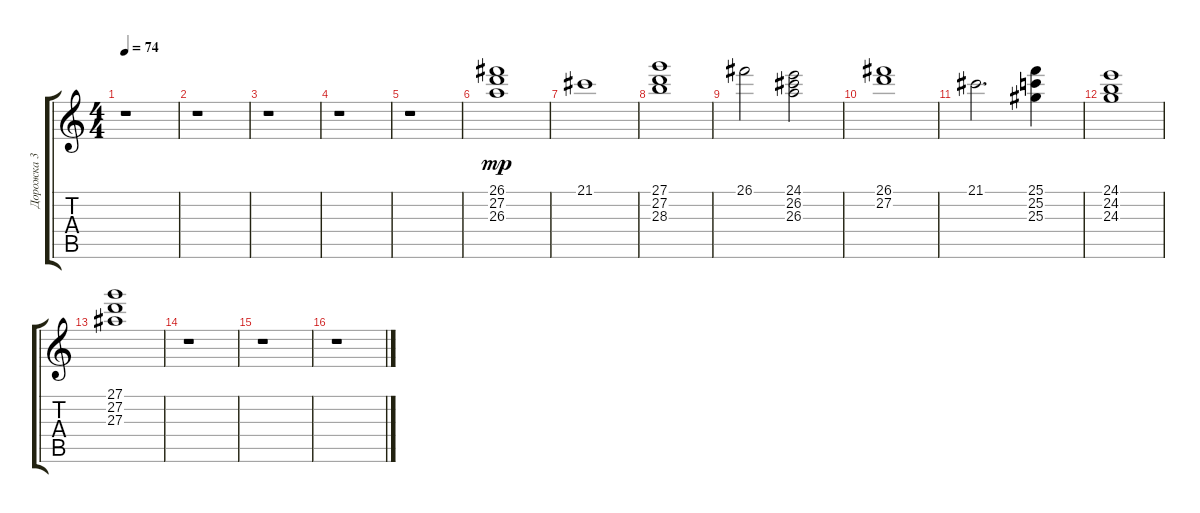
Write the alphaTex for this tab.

\track ("Дорожка 3" "Дорожка 3") {instrument rockorgan}
\staff {score tabs}
\tuning (E4 B3 G3 D3 A2 E2) {hide}
\ts (4 4)
\tempo 74
\clef g2
\ks c
r.1{dy mp} |
r.1 |
r.1 |
r.1 |
r.1 |
(26.1 27.2 26.3).1 |
21.1.1 |
(27.1 27.2 28.3).1 |
26.1.2 (24.1 26.2 26.3).2 |
(26.1 27.2).1 |
21.1.2{d} (25.1 25.2 25.3).4 |
(24.1 24.2 24.3).1 |
(27.1 27.2 27.3).1 |
r.1 |
r.1 |
r.1
